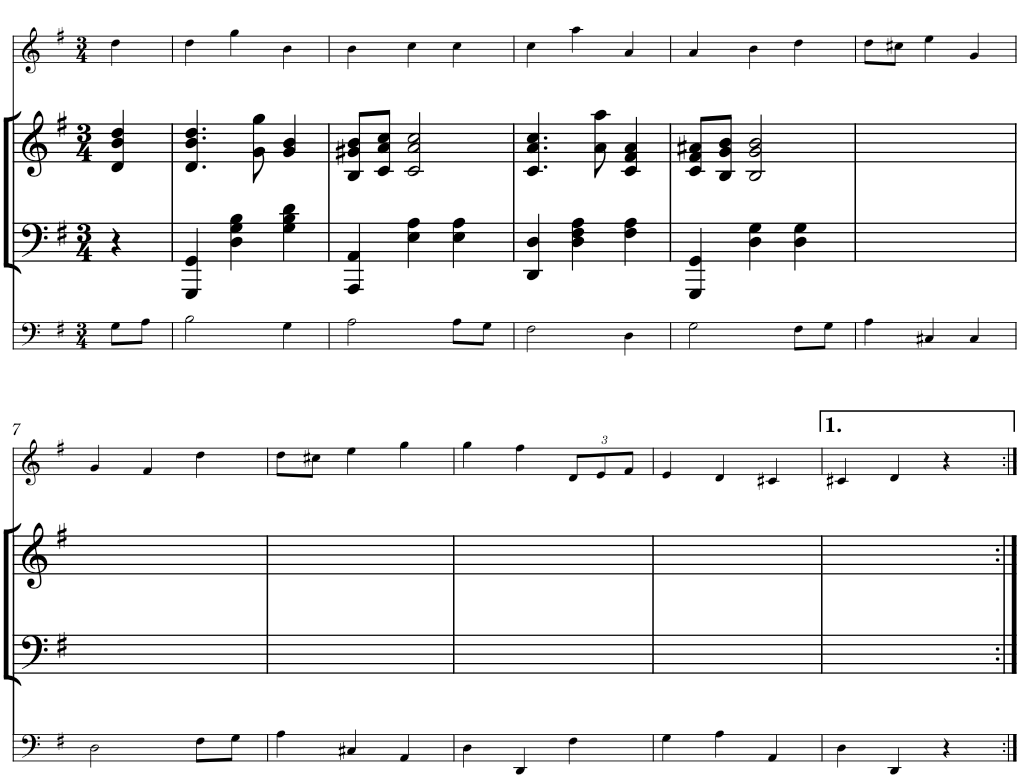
**kern	**kern	**kern	**kern
*part4	*part3	*part2	*part1
*staff4	*staff3	*staff2	*staff1
*I"Midi_2	*I"Midi_2	*I"Midi_2	*I"Midi_2
*stria5	*	*	*stria5
*clefF4	*clefF4	*clefG2	*clefG2
*k[f#]	*k[f#]	*k[f#]	*k[f#]
*M3/4	*M3/4	*M3/4	*M3/4
=1	=1	=1	=1
8G\L	4r	4d/ 4b/ 4dd/	4dd\
8A\J	.	.	.
=2	=2	=2	=2
2B\	4GGG/ 4GG/	4.d/ 4.b/ 4.dd/	4dd\
.	4D\ 4G\ 4B\	.	4gg\
.	.	8g\ 8gg\	.
4G\	4G\ 4B\ 4d\	4g/ 4b/	4b\
=3	=3	=3	=3
2A\	4AAA/ 4AA/	8B/ 8g#X/ 8b/L	4b\
.	.	8c/ 8a/ 8cc/J	.
.	4E\ 4A\	2c/ 2a/ 2cc/	4cc\
8A\L	4E\ 4A\	.	4cc\
8G\J	.	.	.
=4	=4	=4	=4
2F#\	4DD/ 4D/	4.c/ 4.a/ 4.cc/	4cc\
.	4D\ 4F#\ 4A\	.	4aa\
.	.	8a\ 8aa\	.
4D\	4F#\ 4A\	4c/ 4f#/ 4a/	4a/
=5	=5	=5	=5
2G\	4GGG/ 4GG/	8c/ 8f#/ 8a#X/L	4a/
.	.	8B/ 8g/ 8b/J	.
.	4D\ 4G\	2B/ 2g/ 2b/	4b\
8F#\L	4D\ 4G\	.	4dd\
8G\J	.	.	.
=6	=6	=6	=6
4A\	2.ryy	2.ryy	8dd\L
.	.	.	8cc#X\J
4C#X/	.	.	4ee\
4C#/	.	.	4g/
!!LO:LB:g=z
=7	=7	=7	=7
2D\	2.ryy	2.ryy	4g/
.	.	.	4f#/
8F#\L	.	.	4dd\
8G\J	.	.	.
=8	=8	=8	=8
4A\	2.ryy	2.ryy	8dd\L
.	.	.	8cc#X\J
4C#X/	.	.	4ee\
4AA/	.	.	4gg\
=9	=9	=9	=9
4D\	2.ryy	2.ryy	4gg\
4DD/	.	.	4ff#\
*	*	*	*Xbrackettup
4F#\	.	.	12d/L
.	.	.	12e/
.	.	.	12f#/J
=10	=10	=10	=10
4G\	2.ryy	2.ryy	4e/
4A\	.	.	4d/
4AA/	.	.	4c#X/
=11	=11	=11	=11
4D\	2.ryy	2.ryy	4c#X/
4DD/	.	.	4d/
4r	.	.	4r
=:|!	=:|!	=:|!	=:|!
*-	*-	*-	*-
